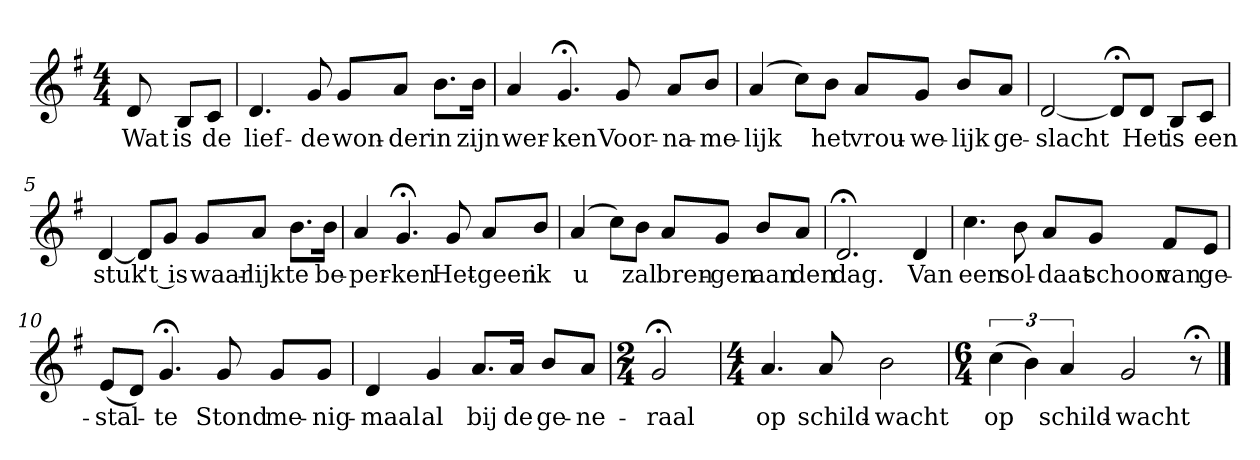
**kern	**text
*part1	*part1
*staff1	*staff1
*k[f#]	*
*G:	*
*M4/4	*
*MM120	*
=	=
8d	Wat
8BL	is
8cJ	de
=1	=1
4.d	lief-
8g	-de
8gL	won-
8aJ	-der
8.bL	in
16bJk	zijn
=2	=2
4a	wer-
4.g;<	-ken
8g	Voor-
8aL	-na-
8bJ	-me-
=3	=3
(4a	-lijk
8ccL)	.
8bJ	het
8aL	vrou-
8gJ	-we-
8bL	-lijk
8aJ	ge-
=4	=4
[2d	-slacht
8d;<L]	.
8dJ	Het
8BL	is
8cJ	een
=5	=5
[4d	stuk
8dL]	.
8gJ	't is
8gL	waar-
8aJ	-lijk
8.bL	te
16bJk	be-
=6	=6
4a	-per-
4.g;<	-ken
8g	Het-
8aL	-geen
8bJ	ik
=7	=7
(4a	u
8ccL)	.
8bJ	zal
8aL	bren-
8gJ	-gen
8bL	aan
8aJ	den
=8	=8
2.d;<	dag.
4d	Van
=9	=9
4.cc	een
8b	sol-
8aL	-daat
8gJ	schoon
8f#L	van
8eJ	ge-
=10	=10
(8eL	-stal-
8dJ)	.
4.g;<	-te
8g	Stond
8gL	me-
8gJ	-nig-
=11	=11
4d	-maal
4g	al
8.aL	bij
16aJk	de
8bL	ge-
8aJ	-ne-
=12	=12
*M2/4	*
2g;<	-raal
=13	=13
*M4/4	*
4.a	op
8a	schild-
2b	-wacht
=14	=14
*M6/4	*
(6cc	op
6b)	.
6a	schild-
2g	-wacht
8r;<	.
==	==
*-	*-
